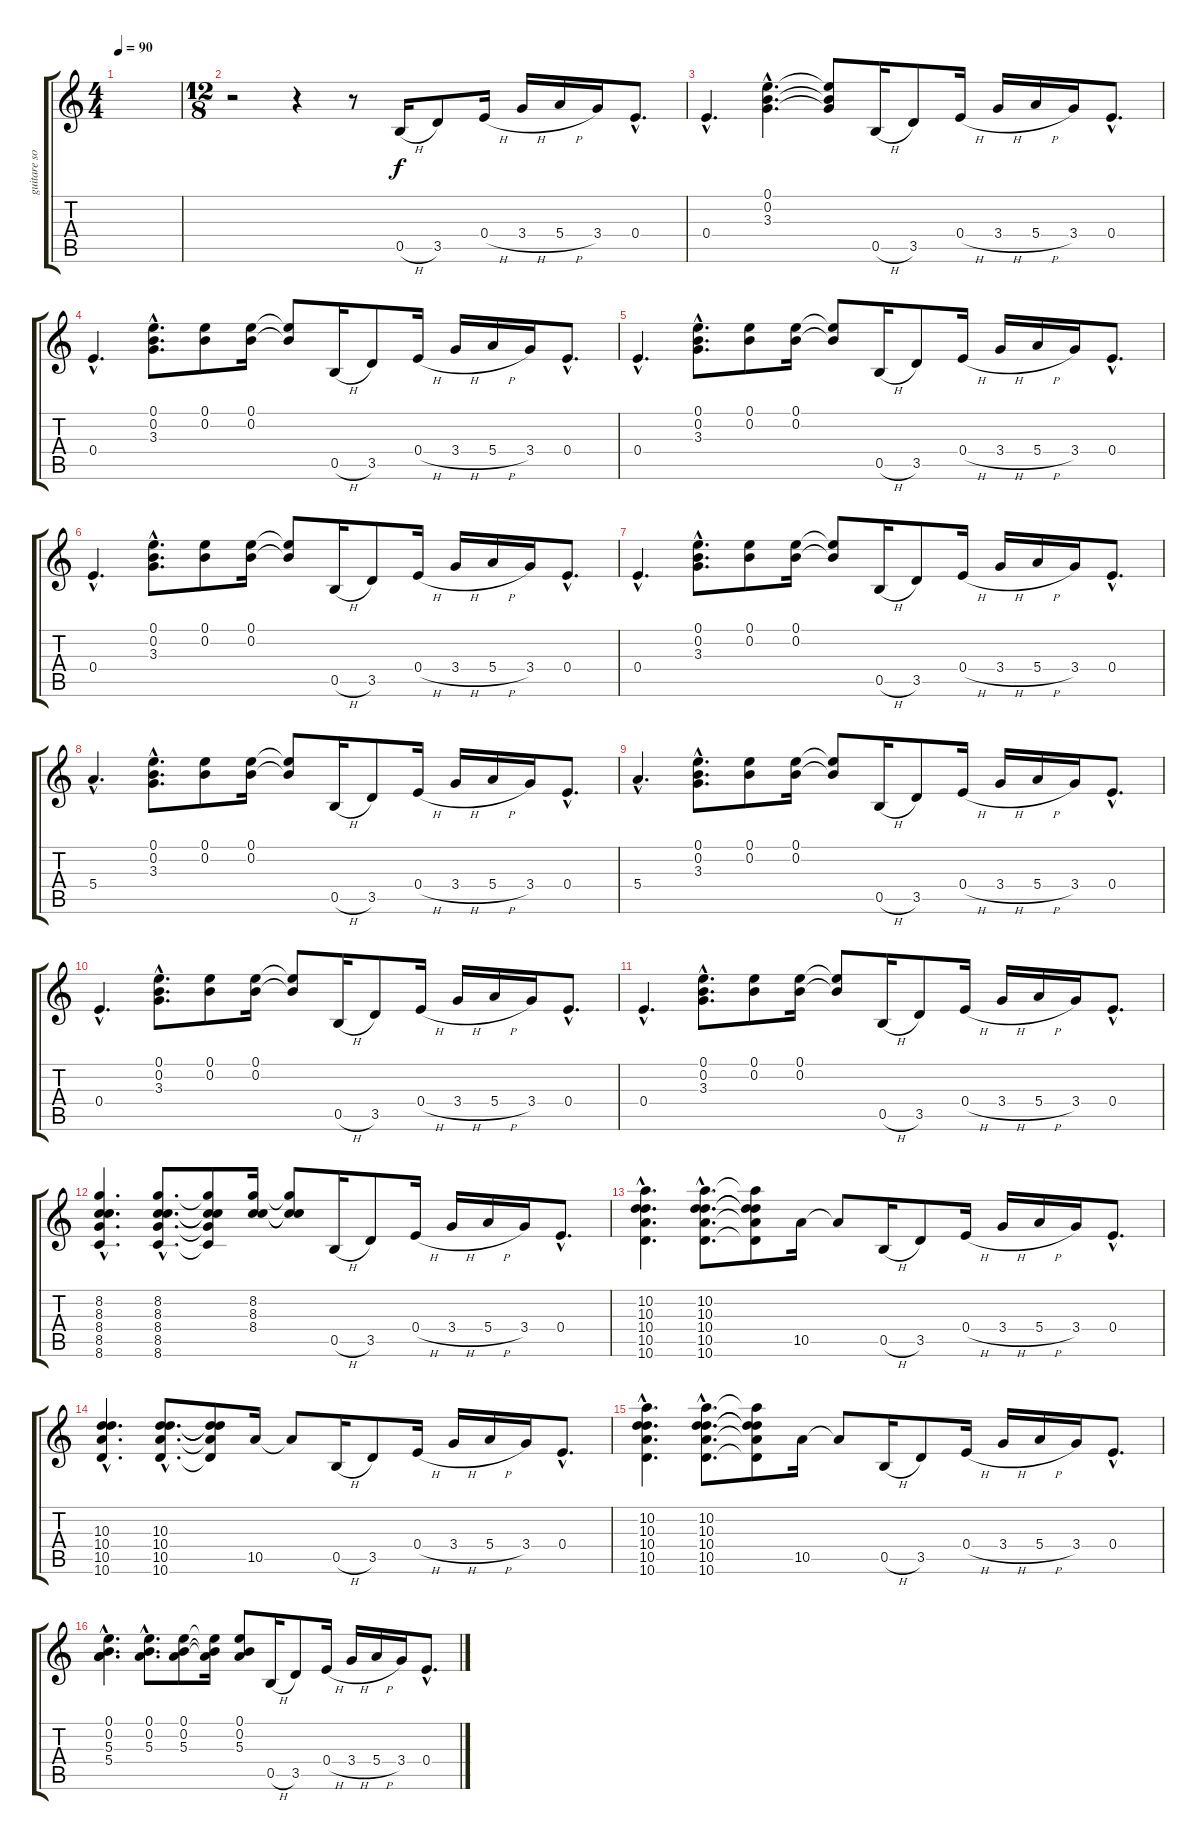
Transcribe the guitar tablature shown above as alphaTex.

\track ("guitare solo" "guitare so") {instrument acousticguitarnylon}
\staff {score tabs}
\tuning (E4 B3 E3 E3 B2 E2) {hide}
\ts (4 4)
\tempo 90
\clef g2
\ks c
|
\ts (12 8)
r.2 r.4 r.8 0.5{h}.16 3.5.8 0.4{h}.16 3.4{h}.16 5.4{h}.16 3.4.16 0.4{hac}.8{d} |
0.4{hac}.4{d} (0.1{hac} 0.2{hac} 3.3{hac}).4{d} (0.1{t} 0.2{t} 3.3{t}).8 0.5{h}.16 3.5.8 0.4{h}.16 3.4{h}.16 5.4{h}.16 3.4.16 0.4{hac}.8{d} |
0.4{hac}.4{d} (0.1{hac} 0.2{hac} 3.3{hac}).8{d} (0.1 0.2).8 (0.1 0.2).16 (0.1{t} 0.2{t}).8 0.5{h}.16 3.5.8 0.4{h}.16 3.4{h}.16 5.4{h}.16 3.4.16 0.4{hac}.8{d} |
0.4{hac}.4{d} (0.1{hac} 0.2{hac} 3.3{hac}).8{d} (0.1 0.2).8 (0.1 0.2).16 (0.1{t} 0.2{t}).8 0.5{h}.16 3.5.8 0.4{h}.16 3.4{h}.16 5.4{h}.16 3.4.16 0.4{hac}.8{d} |
0.4{hac}.4{d} (0.1{hac} 0.2{hac} 3.3{hac}).8{d} (0.1 0.2).8 (0.1 0.2).16 (0.1{t} 0.2{t}).8 0.5{h}.16 3.5.8 0.4{h}.16 3.4{h}.16 5.4{h}.16 3.4.16 0.4{hac}.8{d} |
0.4{hac}.4{d} (0.1{hac} 0.2{hac} 3.3{hac}).8{d} (0.1 0.2).8 (0.1 0.2).16 (0.1{t} 0.2{t}).8 0.5{h}.16 3.5.8 0.4{h}.16 3.4{h}.16 5.4{h}.16 3.4.16 0.4{hac}.8{d} |
5.4{hac}.4{d} (0.1{hac} 0.2{hac} 3.3{hac}).8{d} (0.1 0.2).8 (0.1 0.2).16 (0.1{t} 0.2{t}).8 0.5{h}.16 3.5.8 0.4{h}.16 3.4{h}.16 5.4{h}.16 3.4.16 0.4{hac}.8{d} |
5.4{hac}.4{d} (0.1{hac} 0.2{hac} 3.3{hac}).8{d} (0.1 0.2).8 (0.1 0.2).16 (0.1{t} 0.2{t}).8 0.5{h}.16 3.5.8 0.4{h}.16 3.4{h}.16 5.4{h}.16 3.4.16 0.4{hac}.8{d} |
0.4{hac}.4{d} (0.1{hac} 0.2{hac} 3.3{hac}).8{d} (0.1 0.2).8 (0.1 0.2).16 (0.1{t} 0.2{t}).8 0.5{h}.16 3.5.8 0.4{h}.16 3.4{h}.16 5.4{h}.16 3.4.16 0.4{hac}.8{d} |
0.4{hac}.4{d} (0.1{hac} 0.2{hac} 3.3{hac}).8{d} (0.1 0.2).8 (0.1 0.2).16 (0.1{t} 0.2{t}).8 0.5{h}.16 3.5.8 0.4{h}.16 3.4{h}.16 5.4{h}.16 3.4.16 0.4{hac}.8{d} |
(8.2{hac} 8.3{hac} 8.4{hac} 8.5{hac} 8.6{hac}).4{d} (8.2{hac} 8.3{hac} 8.4{hac} 8.5{hac} 8.6{hac}).8{d} (8.2{t} 8.3{t} 8.4{t} 8.5{t} 8.6{t}).8 (8.2 8.3 8.4).16 (8.2{t} 8.3{t} 8.4{t}).8 0.5{h}.16 3.5.8 0.4{h}.16 3.4{h}.16 5.4{h}.16 3.4.16 0.4{hac}.8{d} |
(10.2{hac} 10.3{hac} 10.4{hac} 10.5{hac} 10.6{hac}).4{d} (10.2{hac} 10.3{hac} 10.4{hac} 10.5{hac} 10.6{hac}).8{d} (10.2{t} 10.3{t} 10.4{t} 10.5{t} 10.6{t}).8 10.5.16 10.5{t}.8 0.5{h}.16 3.5.8 0.4{h}.16 3.4{h}.16 5.4{h}.16 3.4.16 0.4{hac}.8{d} |
(10.3{hac} 10.4{hac} 10.5{hac} 10.6{hac}).4{d} (10.3{hac} 10.4{hac} 10.5{hac} 10.6{hac}).8{d} (10.3{t} 10.4{t} 10.5{t} 10.6{t}).8 10.5.16 10.5{t}.8 0.5{h}.16 3.5.8 0.4{h}.16 3.4{h}.16 5.4{h}.16 3.4.16 0.4{hac}.8{d} |
(10.2{hac} 10.3{hac} 10.4{hac} 10.5{hac} 10.6{hac}).4{d} (10.2{hac} 10.3{hac} 10.4{hac} 10.5{hac} 10.6{hac}).8{d} (10.2{t} 10.3{t} 10.4{t} 10.5{t} 10.6{t}).8 10.5.16 10.5{t}.8 0.5{h}.16 3.5.8 0.4{h}.16 3.4{h}.16 5.4{h}.16 3.4.16 0.4{hac}.8{d} |
(0.1{hac} 0.2{hac} 5.3{hac} 5.4{hac}).4{d} (0.1{hac} 0.2{hac} 5.3{hac}).8{d} (0.1 0.2 5.3).8 (0.1{t} 0.2{t} 5.3{t}).16 (0.1 0.2 5.3).8 0.5{h}.16 3.5.8 0.4{h}.16 3.4{h}.16 5.4{h}.16 3.4.16 0.4{hac}.8{d}
